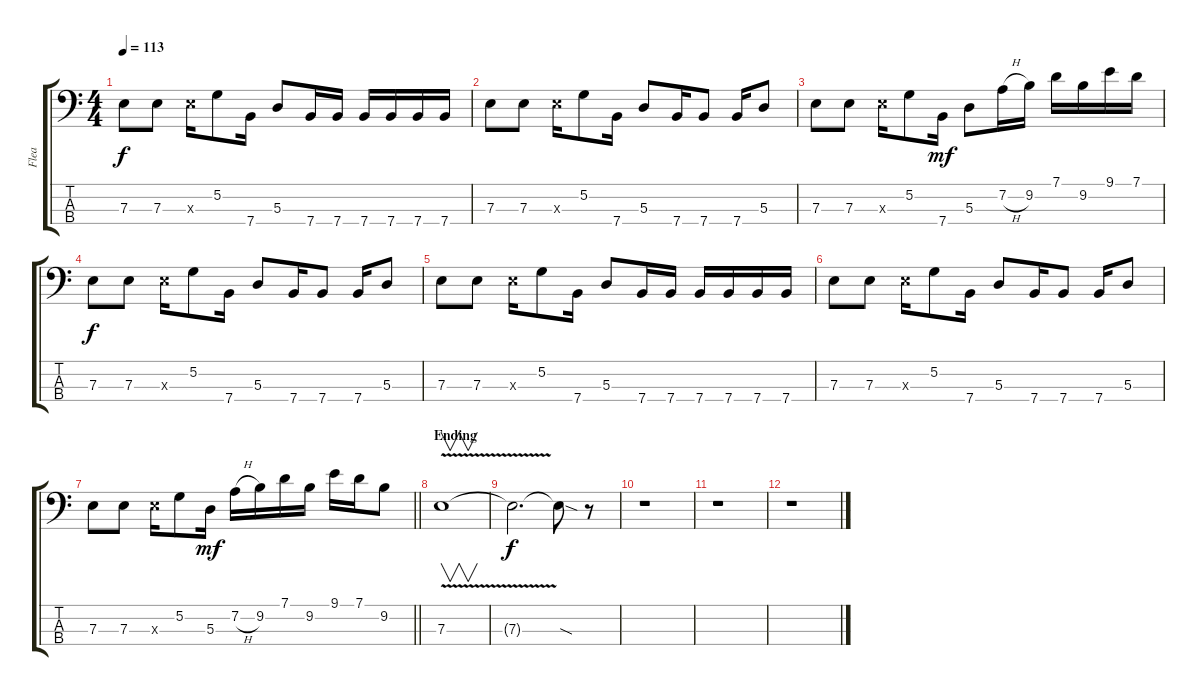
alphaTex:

\track ("Flea" "Flea") {instrument electricbassfinger}
\staff {score tabs}
\tuning (G2 D2 A1 E1) {hide}
\ts (4 4)
\tempo 113
\clef f4
\ks c
7.3.8{dy f} 7.3.8 7.3{x}.16 5.2.8 7.4.16 5.3.8 7.4.16 7.4.16 7.4.16 7.4.16 7.4.16 7.4.16 |
7.3.8 7.3.8 7.3{x}.16 5.2.8 7.4.16 5.3.8 7.4.16 7.4.8 7.4.16 5.3.8 |
7.3.8 7.3.8 7.3{x}.16 5.2.8 7.4.16{dy mf} 5.3.8 7.2{h}.16 9.2.16 7.1.16 9.2.16 9.1.16 7.1.16 |
7.3.8{dy f} 7.3.8 7.3{x}.16 5.2.8 7.4.16 5.3.8 7.4.16 7.4.8 7.4.16 5.3.8 |
7.3.8 7.3.8 7.3{x}.16 5.2.8 7.4.16 5.3.8 7.4.16 7.4.16 7.4.16 7.4.16 7.4.16 7.4.16 |
7.3.8 7.3.8 7.3{x}.16 5.2.8 7.4.16 5.3.8 7.4.16 7.4.8 7.4.16 5.3.8 |
\barLineRight lightlight
7.3.8 7.3.8 7.3{x}.16 5.2.8 5.3.16{dy mf} 7.2{h}.16 9.2.16 7.1.16 9.2.16 9.1.16 7.1.16 9.2.8 |
\section ("" "Ending")
7.3{v}.1{v} |
7.3{t}.2{d dy f} 7.3{sod t}.8 r.8 |
r.1 |
r.1 |
r.1
